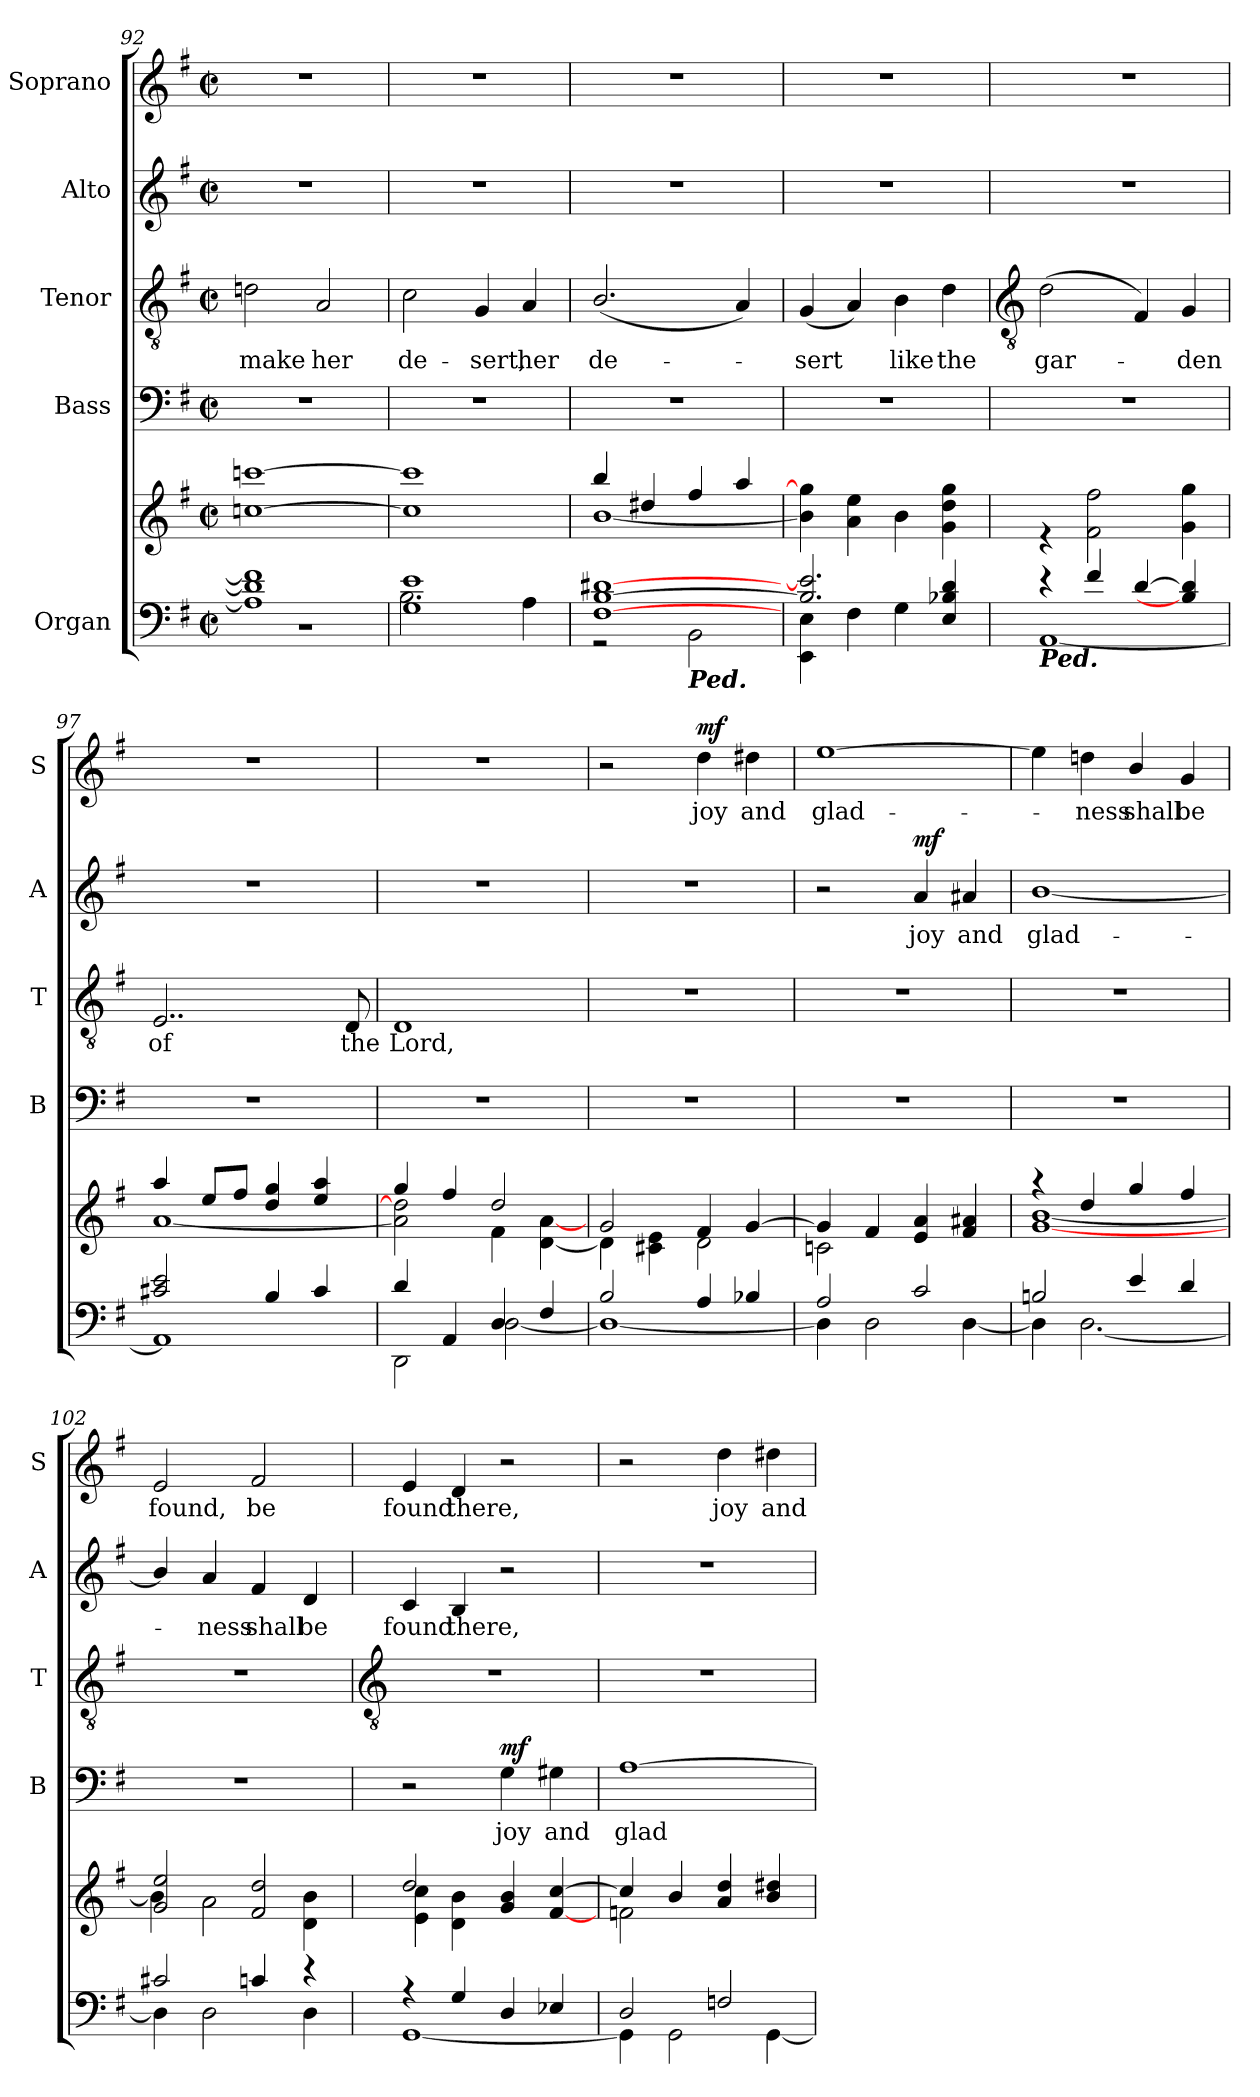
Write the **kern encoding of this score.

**kern	**kern	**kern	**text	**dynam	**kern	**text	**kern	**text	**dynam	**kern	**text	**dynam
*part5	*part5	*part4	*part4	*part4	*part3	*part3	*part2	*part2	*part2	*part1	*part1	*part1
*staff6	*staff5	*staff4	*staff4	*staff4	*staff3	*staff3	*staff2	*staff2	*staff2	*staff1	*staff1	*staff1
*I"Organ	*	*I"Bass	*	*	*I"Tenor	*	*I"Alto	*	*	*I"Soprano	*	*
*	*	*I'B	*	*	*I'T	*	*I'A	*	*	*I'S	*	*
*clefF4	*clefG2	*clefF4	*	*	*clefGv2	*	*clefG2	*	*	*clefG2	*	*
*k[f#]	*k[f#]	*k[f#]	*	*	*k[f#]	*	*k[f#]	*	*	*k[f#]	*	*
*G:	*G:	*G:	*	*	*G:	*	*G:	*	*	*G:	*	*
*M2/2	*M2/2	*M2/2	*	*	*M2/2	*	*M2/2	*	*	*M2/2	*	*
*met(c|)	*met(c|)	*met(c|)	*	*	*met(c|)	*	*met(c|)	*	*	*met(c|)	*	*
=92	=92	=92	=92	=92	=92	=92	=92	=92	=92	=92	=92	=92
*^	*^	*	*	*	*	*	*	*	*	*	*	*
!	!	!	!	!	!	!	!	!LO:LY:b	!	!	!	!	!	!
1A/] 1d/] 1f#/]	1r	[1ccn/ [1cccn/	1ryy	1r	.	.	2dn	make	1r	.	.	1r	.	.
!	!	!	!	!	!	!	!	!LO:LY:b	!	!	!	!	!	!
.	.	.	.	.	.	.	2A	her	.	.	.	.	.	.
=93	=93	=93	=93	=93	=93	=93	=93	=93	=93	=93	=93	=93	=93	=93
!	!	!	!	!	!	!	!	!LO:LY:b	!	!	!	!	!	!
1G/ 1e/	2.B\	1cc/] 1ccc/]	1ryy	1r	.	.	2c	de-	1r	.	.	1r	.	.
!	!	!	!	!	!	!	!	!LO:LY:b	!	!	!	!	!	!
.	.	.	.	.	.	.	4G	-sert,	.	.	.	.	.	.
!	!	!	!	!	!	!	!	!LO:LY:b	!	!	!	!	!	!
.	4A\	.	.	.	.	.	4A	her	.	.	.	.	.	.
=94	=94	=94	=94	=94	=94	=94	=94	=94	=94	=94	=94	=94	=94	=94
!	!	!	!	!	!	!	!	!LO:LY:b	!	!	!	!	!	!
[1F#/ [1B/ [1d#X/	2r	4bb/	[1b\	1r	.	.	(<2.B/	de-	1r	.	.	1r	.	.
.	.	4dd#X/	.	.	.	.	.	.	.	.	.	.	.	.
!	!LO:TX:b:Bi:t=Ped.	!	!	!	!	!	!	!	!	!	!	!	!	!
.	2BB\	4ff#/	.	.	.	.	.	.	.	.	.	.	.	.
.	.	4aa/	.	.	.	.	4A)	.	.	.	.	.	.	.
=95	=95	=95	=95	=95	=95	=95	=95	=95	=95	=95	=95	=95	=95	=95
!	!	!	!	!	!	!	!	!LO:LY:b	!	!	!	!	!	!
2.B/] 2.e/]	4EE\ 4E\	1ryy	4b\] 4gg\]	1r	.	.	(<4G	sert	1r	.	.	1r	.	.
.	4F#\	.	4a\ 4ee\	.	.	.	4A)	.	.	.	.	.	.	.
!	!	!	!	!	!	!	!	!LO:LY:b	!	!	!	!	!	!
.	4G\	.	4b\	.	.	.	4B	like	.	.	.	.	.	.
!	!	!	!	!	!	!	!	!LO:LY:b	!	!	!	!	!	!
4E/ 4B-X/ 4d/	4ryy	.	4g\ 4dd\ 4gg\	.	.	.	4d	the	.	.	.	.	.	.
!!LO:LB:g=z
=96	=96	=96	=96	=96	=96	=96	=96	=96	=96	=96	=96	=96	=96	=96
*	*	*	*	*	*	*	*clefGv2	*	*	*	*	*	*	*
!LO:TX:b:Bi:t=Ped.	!	!	!	!	!	!	!	!	!	!	!	!	!	!
!	!	!	!	!	!	!	!	!LO:LY:b	!	!	!	!	!	!
4r	[1AA\	1ryy	4r	1r	.	.	(2d	gar-	1r	.	.	1r	.	.
4f#/	.	.	2f#\ 2ff#\	.	.	.	.	.	.	.	.	.	.	.
[4d/	.	.	.	.	.	.	4F#)	.	.	.	.	.	.	.
!	!	!	!	!	!	!	!	!LO:LY:b	!	!	!	!	!	!
4B/] 4d/]	.	.	4g\ 4gg\	.	.	.	4G	den	.	.	.	.	.	.
=97	=97	=97	=97	=97	=97	=97	=97	=97	=97	=97	=97	=97	=97	=97
!	!	!	!	!	!	!	!	!LO:LY:b	!	!	!	!	!	!
2c#X/ 2e/	1AA\]	4aa/	[1a\	1r	.	.	2..E	of	1r	.	.	1r	.	.
.	.	8ee/L	.	.	.	.	.	.	.	.	.	.	.	.
.	.	8ff#/J	.	.	.	.	.	.	.	.	.	.	.	.
4B/	.	4dd/ 4gg/	.	.	.	.	.	.	.	.	.	.	.	.
4c#/	.	4ee/ 4aa/	.	.	.	.	.	.	.	.	.	.	.	.
!	!	!	!	!	!	!	!	!LO:LY:b	!	!	!	!	!	!
.	.	.	.	.	.	.	8D	the	.	.	.	.	.	.
=98	=98	=98	=98	=98	=98	=98	=98	=98	=98	=98	=98	=98	=98	=98
!	!	!	!	!	!	!	!	!LO:LY:b	!	!	!	!	!	!
4d/	2DD\	4gg/	2a\] 2dd\]	1r	.	.	1D	Lord,	1r	.	.	1r	.	.
4AA/	.	4ff#/	.	.	.	.	.	.	.	.	.	.	.	.
4D/	[2D\	2dd/	4f#\	.	.	.	.	.	.	.	.	.	.	.
4F#/	.	.	[4d\ [4a\	.	.	.	.	.	.	.	.	.	.	.
=99	=99	=99	=99	=99	=99	=99	=99	=99	=99	=99	=99	=99	=99	=99
2B/	1D\_	2g/	4d\]	1r	.	.	1r	.	1r	.	.	2r	.	.
.	.	.	4c#X\ 4e\	.	.	.	.	.	.	.	.	.	.	.
!	!	!	!	!	!	!	!	!	!	!	!	!	!LO:LY:b	!LO:DY:b
4A/	.	4f#/	2d\	.	.	.	.	.	.	.	.	4dd	joy	mf
!	!	!	!	!	!	!	!	!	!	!	!	!	!LO:LY:b	!
4B-X/	.	[4g/	.	.	.	.	.	.	.	.	.	4dd#X	and	.
=100	=100	=100	=100	=100	=100	=100	=100	=100	=100	=100	=100	=100	=100	=100
!	!	!	!	!	!	!	!	!	!	!	!	!	!LO:LY:b	!
2A/	4D\]	4g/]	2cn\	1r	.	.	1r	.	2r	.	.	[1ee	glad-	.
.	2D\	4f#/	.	.	.	.	.	.	.	.	.	.	.	.
!	!	!	!	!	!	!	!	!	!	!LO:LY:b	!LO:DY:b	!	!	!
2c/	.	4e/ 4a/	2ryy	.	.	.	.	.	4a	joy	mf	.	.	.
!	!	!	!	!	!	!	!	!	!	!LO:LY:b	!	!	!	!
.	[4D\	4f#/ 4a#X/	.	.	.	.	.	.	4a#X	and	.	.	.	.
=101	=101	=101	=101	=101	=101	=101	=101	=101	=101	=101	=101	=101	=101	=101
!	!	!	!	!	!	!	!	!	!	!LO:LY:b	!	!	!	!
2Bn/	4D\]	4r	[1g\ [1b\	1r	.	.	1r	.	[1b/	glad-	.	4ee]	.	.
!	!	!	!	!	!	!	!	!	!	!	!	!	!LO:LY:b	!
.	[2.D\	4dd/	.	.	.	.	.	.	.	.	.	4ddn	ness	.
!	!	!	!	!	!	!	!	!	!	!	!	!	!LO:LY:b	!
4e/	.	4gg/	.	.	.	.	.	.	.	.	.	4b/	shall	.
!	!	!	!	!	!	!	!	!	!	!	!	!	!LO:LY:b	!
4d/	.	4ff#/	.	.	.	.	.	.	.	.	.	4g	be	.
=102	=102	=102	=102	=102	=102	=102	=102	=102	=102	=102	=102	=102	=102	=102
!	!	!	!	!	!	!	!	!	!	!	!	!	!LO:LY:b	!
2c#X/	4D\]	2g/ 2ee/	4b\]	1r	.	.	1r	.	4b/]	.	.	2e	found,	.
!	!	!	!	!	!	!	!	!	!	!LO:LY:b	!	!	!	!
.	2D\	.	2a\	.	.	.	.	.	4a	ness	.	.	.	.
!	!	!	!	!	!	!	!	!	!	!LO:LY:b	!	!	!LO:LY:b	!
4cn/	.	2f#/ 2dd/	.	.	.	.	.	.	4f#	shall	.	2f#	be	.
!	!	!	!	!	!	!	!	!	!	!LO:LY:b	!	!	!	!
4r	4D\	.	4d\ 4b\	.	.	.	.	.	4d	be	.	.	.	.
!!LO:LB:g=z
=103	=103	=103	=103	=103	=103	=103	=103	=103	=103	=103	=103	=103	=103	=103
*	*	*	*	*	*	*	*clefGv2	*	*	*	*	*	*	*
!	!	!	!	!	!	!	!	!	!	!LO:LY:b	!	!	!LO:LY:b	!
4r	[1GG\	2dd/	4e\ 4cc\	2r	.	.	1r	.	4c	found	.	4e	found	.
!	!	!	!	!	!	!	!	!	!	!LO:LY:b	!	!	!LO:LY:b	!
4G/	.	.	4d\ 4b\	.	.	.	.	.	4B	there,	.	4d	there,	.
!	!	!	!	!	!LO:LY:b	!LO:DY:b	!	!	!	!	!	!	!	!
4D/	.	4g/ 4b/	2ryy	4G	joy	mf	.	.	2r	.	.	2r	.	.
!	!	!	!	!	!LO:LY:b	!	!	!	!	!	!	!	!	!
4E-X/	.	[4f#/ [4cc/	.	4G#X	and	.	.	.	.	.	.	.	.	.
=104	=104	=104	=104	=104	=104	=104	=104	=104	=104	=104	=104	=104	=104	=104
!	!	!	!	!	!LO:LY:b	!	!	!	!	!	!	!	!	!
2D/	4GG\]	4cc/]	2fn\	[1A	glad-	.	1r	.	1r	.	.	2r	.	.
.	2GG\	4b/	.	.	.	.	.	.	.	.	.	.	.	.
!	!	!	!	!	!	!	!	!	!	!	!	!	!LO:LY:b	!
2Fn/	.	4a/ 4dd/	2ryy	.	.	.	.	.	.	.	.	4dd	joy	.
!	!	!	!	!	!	!	!	!	!	!	!	!	!LO:LY:b	!
.	[4GG\	4b/ 4dd#X/	.	.	.	.	.	.	.	.	.	4dd#X	and	.
*v	*v	*	*	*	*	*	*	*	*	*	*	*	*	*
*	*v	*v	*	*	*	*	*	*	*	*	*	*	*
=	=	=	=	=	=	=	=	=	=	=	=	=
*-	*-	*-	*-	*-	*-	*-	*-	*-	*-	*-	*-	*-
